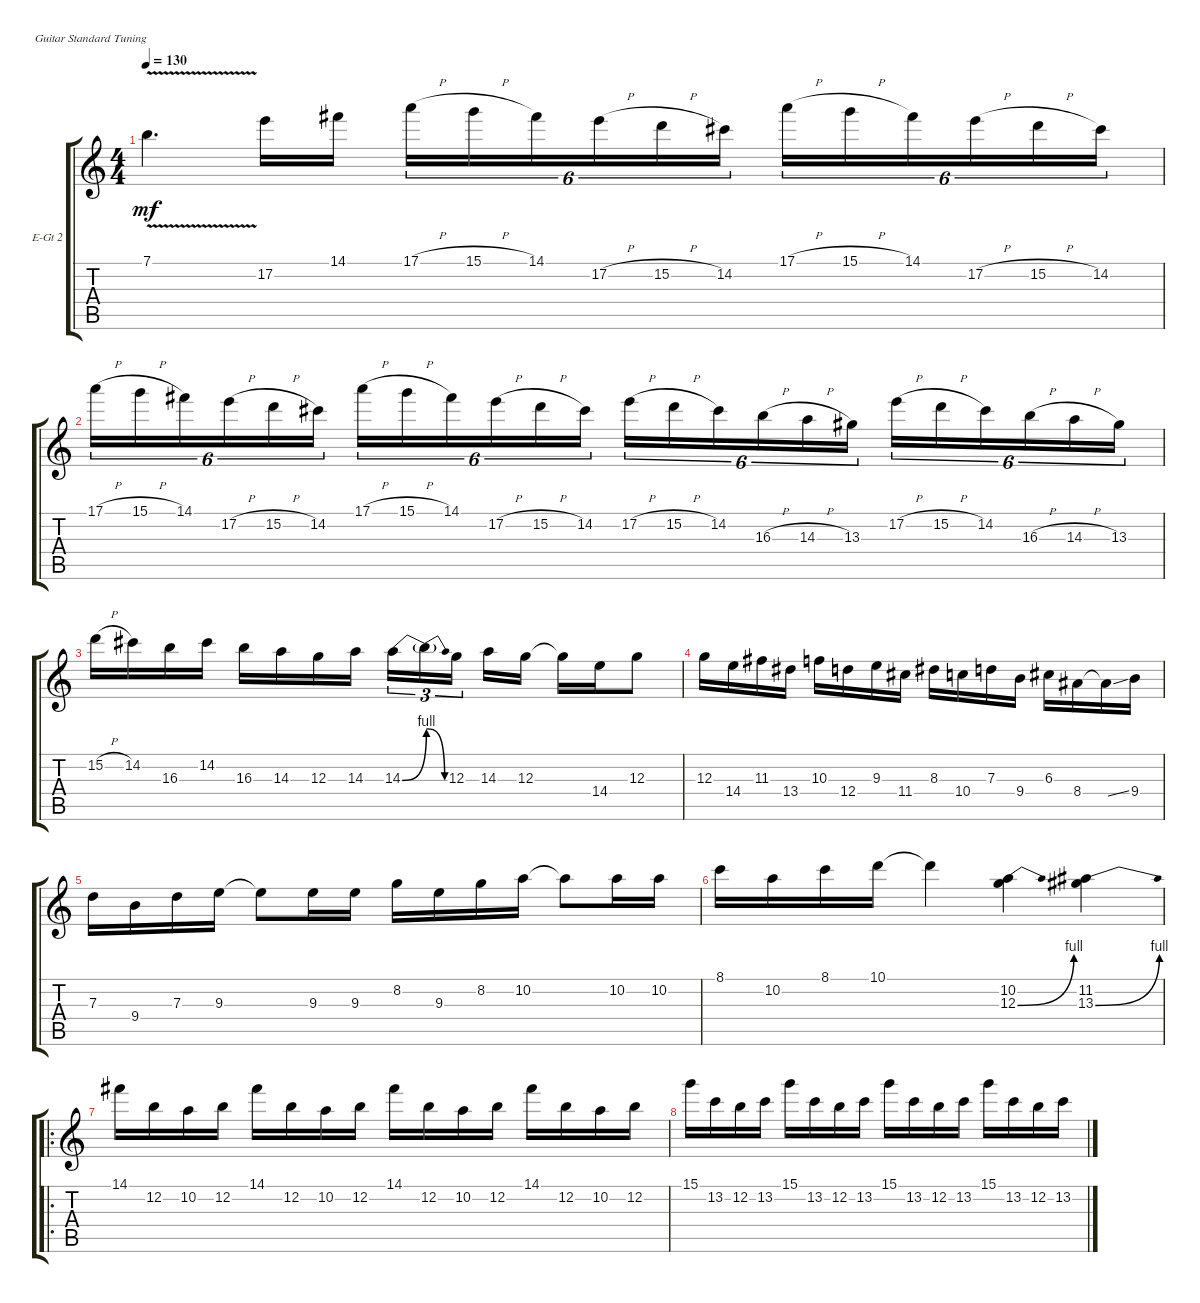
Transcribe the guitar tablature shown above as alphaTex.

\bracketExtendMode groupsimilarinstruments
\firstSystemTrackNameOrientation horizontal
\otherSystemsTrackNameOrientation horizontal
\track ("Guitar 2 (Kirk Hammett)" "E-Gt 2") {instrument distortionguitar}
\staff {score tabs}
\tuning (E4 B3 G3 D3 A2 E2)
\ts (4 4)
\tempo 130
\clef g2
\ks c
7.1{v}.4{d dy mf} 17.2.16 14.1.16 17.1{h}.16{tu (6 4)} 15.1{h}.16{tu (6 4)} 14.1.16{tu (6 4)} 17.2{h}.16{tu (6 4)} 15.2{h}.16{tu (6 4)} 14.2.16{tu (6 4)} 17.1{h}.16{tu (6 4)} 15.1{h}.16{tu (6 4)} 14.1.16{tu (6 4)} 17.2{h}.16{tu (6 4)} 15.2{h}.16{tu (6 4)} 14.2.16{tu (6 4)} |
17.1{h}.16{tu (6 4)} 15.1{h}.16{tu (6 4)} 14.1.16{tu (6 4)} 17.2{h}.16{tu (6 4)} 15.2{h}.16{tu (6 4)} 14.2.16{tu (6 4)} 17.1{h}.16{tu (6 4)} 15.1{h}.16{tu (6 4)} 14.1.16{tu (6 4)} 17.2{h}.16{tu (6 4)} 15.2{h}.16{tu (6 4)} 14.2.16{tu (6 4)} 17.2{h}.16{tu (6 4)} 15.2{h}.16{tu (6 4)} 14.2.16{tu (6 4)} 16.3{h}.16{tu (6 4)} 14.3{h}.16{tu (6 4)} 13.3.16{tu (6 4)} 17.2{h}.16{tu (6 4)} 15.2{h}.16{tu (6 4)} 14.2.16{tu (6 4)} 16.3{h}.16{tu (6 4)} 14.3{h}.16{tu (6 4)} 13.3.16{tu (6 4)} |
15.2{h}.16 14.2.16 16.3.16 14.2.16 16.3.16 14.3.16 12.3.16 14.3.16 14.3{be (bend 0 0 59.4 4)}.16{tu (3 2)} 14.3{be (release 0 4 59.4 0) t}.16{tu (3 2)} 12.3.16{tu (3 2)} 14.3.16 12.3.16 12.3{t}.16 14.4.16 12.3.8 |
12.3.16 14.4.16 11.3.16 13.4.16 10.3.16 12.4.16 9.3.16 11.4.16 8.3.16 10.4.16 7.3.16 9.4.16 6.3.16 8.4.16 8.4{ss t}.16 9.4.16 |
7.3.16 9.4.16 7.3.16 9.3.16 9.3{t}.8 9.3.16 9.3.16 8.2.16 9.3.16 8.2.16 10.2.16 10.2{t}.8 10.2.16 10.2.16 |
8.1.16 10.2.16 8.1.16 10.1.16 10.1{t}.4 (10.2 12.3{be (bend 0 0 60 4)}).4 (11.2 13.3{be (bend 0 0 60 4)}).4 |
\ro
14.1.16 12.2.16 10.2.16 12.2.16 14.1.16 12.2.16 10.2.16 12.2.16 14.1.16 12.2.16 10.2.16 12.2.16 14.1.16 12.2.16 10.2.16 12.2.16 |
15.1.16 13.2.16 12.2.16 13.2.16 15.1.16 13.2.16 12.2.16 13.2.16 15.1.16 13.2.16 12.2.16 13.2.16 15.1.16 13.2.16 12.2.16 13.2.16
